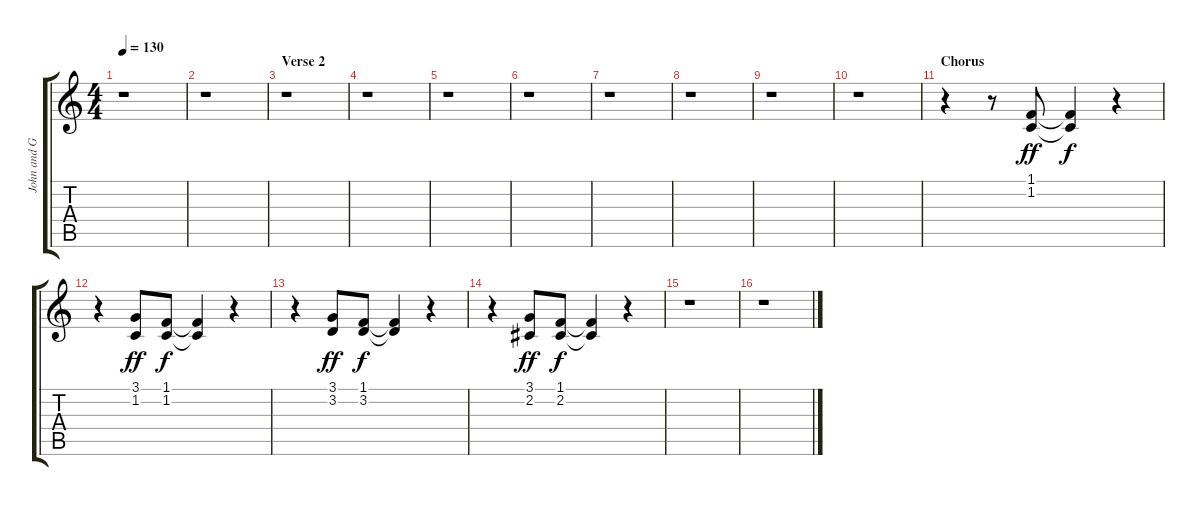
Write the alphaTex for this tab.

\track ("John and George" "John and G") {instrument brasssection}
\staff {score tabs}
\tuning (E4 B3 G3 D3 A2 E2) {hide}
\ts (4 4)
\tempo 130
\clef g2
\ks c
r.1{dy f} |
r.1 |
\section ("" "Verse 2")
r.1 |
r.1 |
r.1 |
r.1 |
r.1 |
r.1 |
r.1 |
r.1 |
\section ("" "Chorus")
r.4 r.8 (1.1 1.2).8{dy ff} (1.1{t} 1.2{t}).4{dy f} r.4 |
r.4 (3.1 1.2).8{dy ff} (1.1 1.2).8{dy f} (1.1{t} 1.2{t}).4 r.4 |
r.4 (3.1 3.2).8{dy ff} (1.1 3.2).8{dy f} (1.1{t} 3.2{t}).4 r.4 |
r.4 (3.1 2.2).8{dy ff} (1.1 2.2).8{dy f} (1.1{t} 2.2{t}).4 r.4 |
r.1 |
r.1
